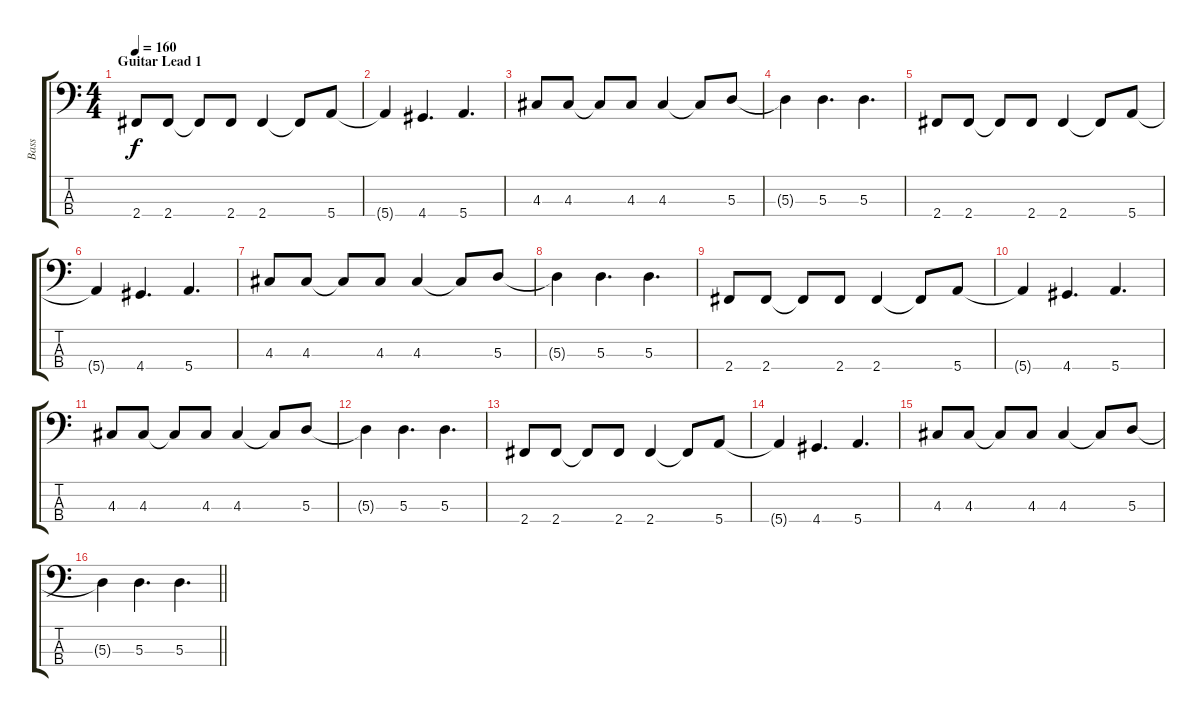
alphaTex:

\track ("Bass" "Bass") {instrument electricbasspick}
\staff {score tabs}
\tuning (G2 D2 A1 E1) {hide}
\ts (4 4)
\section ("" "Guitar Lead 1")
\tempo 160
\clef f4
\ks c
2.4.8{dy f} 2.4.8 2.4{t}.8 2.4.8 2.4.4 2.4{t}.8 5.4.8 |
5.4{t}.4 4.4.4{d} 5.4.4{d} |
4.3.8 4.3.8 4.3{t}.8 4.3.8 4.3.4 4.3{t}.8 5.3.8 |
5.3{t}.4 5.3.4{d} 5.3.4{d} |
2.4.8 2.4.8 2.4{t}.8 2.4.8 2.4.4 2.4{t}.8 5.4.8 |
5.4{t}.4 4.4.4{d} 5.4.4{d} |
4.3.8 4.3.8 4.3{t}.8 4.3.8 4.3.4 4.3{t}.8 5.3.8 |
5.3{t}.4 5.3.4{d} 5.3.4{d} |
2.4.8 2.4.8 2.4{t}.8 2.4.8 2.4.4 2.4{t}.8 5.4.8 |
5.4{t}.4 4.4.4{d} 5.4.4{d} |
4.3.8 4.3.8 4.3{t}.8 4.3.8 4.3.4 4.3{t}.8 5.3.8 |
5.3{t}.4 5.3.4{d} 5.3.4{d} |
2.4.8 2.4.8 2.4{t}.8 2.4.8 2.4.4 2.4{t}.8 5.4.8 |
5.4{t}.4 4.4.4{d} 5.4.4{d} |
4.3.8 4.3.8 4.3{t}.8 4.3.8 4.3.4 4.3{t}.8 5.3.8 |
\barLineRight lightlight
5.3{t}.4 5.3.4{d} 5.3.4{d}
